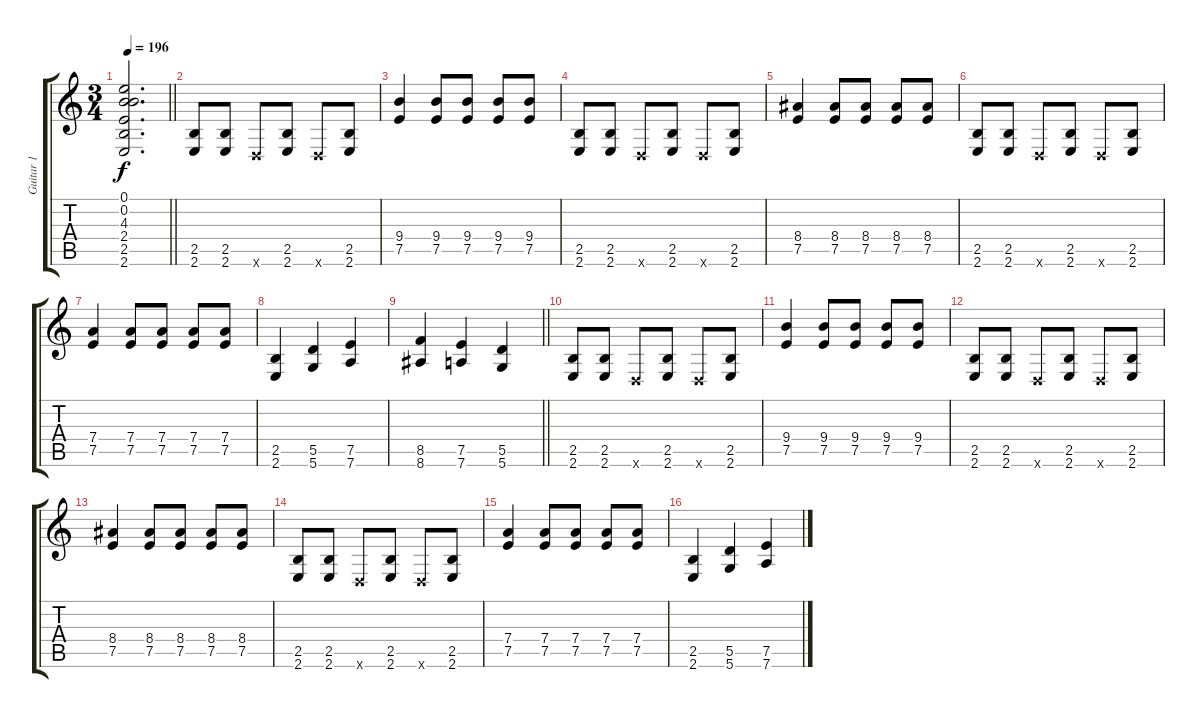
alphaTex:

\track ("Guitar 1" "Guitar 1") {instrument distortionguitar}
\staff {score tabs}
\tuning (E4 B3 G3 D3 A2 D2) {hide}
\ts (3 4)
\tempo 196
\clef g2
\barLineRight lightlight
\ks c
(0.1{t} 0.2{t} 4.3{t} 2.4{t} 2.5{t} 2.6{t}).2{d dy f} |
\section ("" "")
(2.5 2.6).8 (2.5 2.6).8 0.6{x}.8 (2.5 2.6).8 0.6{x}.8 (2.5 2.6).8 |
(9.4 7.5).4 (9.4 7.5).8 (9.4 7.5).8 (9.4 7.5).8 (9.4 7.5).8 |
(2.5 2.6).8 (2.5 2.6).8 0.6{x}.8 (2.5 2.6).8 0.6{x}.8 (2.5 2.6).8 |
(8.4 7.5).4 (8.4 7.5).8 (8.4 7.5).8 (8.4 7.5).8 (8.4 7.5).8 |
(2.5 2.6).8 (2.5 2.6).8 0.6{x}.8 (2.5 2.6).8 0.6{x}.8 (2.5 2.6).8 |
(7.4 7.5).4 (7.4 7.5).8 (7.4 7.5).8 (7.4 7.5).8 (7.4 7.5).8 |
(2.5 2.6).4 (5.5 5.6).4 (7.5 7.6).4 |
\barLineRight lightlight
(8.5 8.6).4 (7.5 7.6).4 (5.5 5.6).4 |
(2.5 2.6).8 (2.5 2.6).8 0.6{x}.8 (2.5 2.6).8 0.6{x}.8 (2.5 2.6).8 |
(9.4 7.5).4 (9.4 7.5).8 (9.4 7.5).8 (9.4 7.5).8 (9.4 7.5).8 |
(2.5 2.6).8 (2.5 2.6).8 0.6{x}.8 (2.5 2.6).8 0.6{x}.8 (2.5 2.6).8 |
(8.4 7.5).4 (8.4 7.5).8 (8.4 7.5).8 (8.4 7.5).8 (8.4 7.5).8 |
(2.5 2.6).8 (2.5 2.6).8 0.6{x}.8 (2.5 2.6).8 0.6{x}.8 (2.5 2.6).8 |
(7.4 7.5).4 (7.4 7.5).8 (7.4 7.5).8 (7.4 7.5).8 (7.4 7.5).8 |
(2.5 2.6).4 (5.5 5.6).4 (7.5 7.6).4
